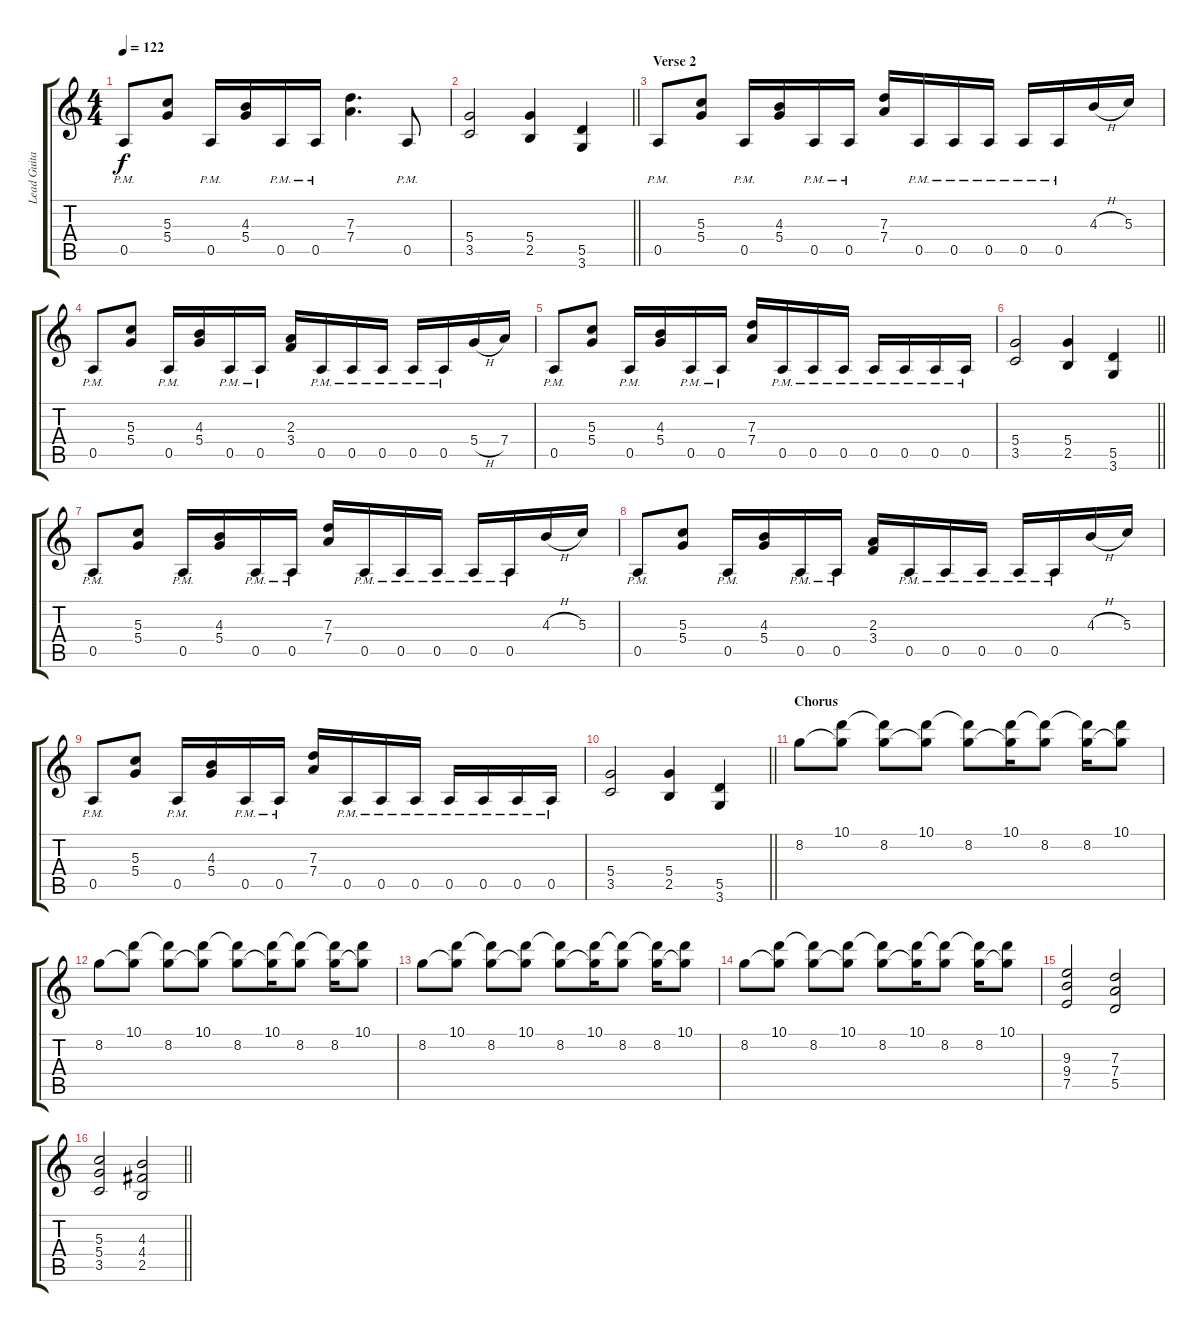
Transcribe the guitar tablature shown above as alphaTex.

\track ("Lead Guitar" "Lead Guita") {instrument distortionguitar}
\staff {score tabs}
\tuning (E4 B3 G3 D3 A2 E2) {hide}
\ts (4 4)
\tempo 122
\clef g2
\ks c
0.5{pm}.8{dy f} (5.3 5.4).8 0.5{pm}.16 (4.3 5.4).16 0.5{pm}.16 0.5{pm}.16 (7.3 7.4).4{d} 0.5{pm}.8 |
\barLineRight lightlight
(5.4 3.5).2 (5.4 2.5).4 (5.5 3.6).4 |
\section ("" "Verse 2")
0.5{pm}.8 (5.3 5.4).8 0.5{pm}.16 (4.3 5.4).16 0.5{pm}.16 0.5{pm}.16 (7.3 7.4).16 0.5{pm}.16 0.5{pm}.16 0.5{pm}.16 0.5{pm}.16 0.5{pm}.16 4.3{h}.16 5.3.16 |
0.5{pm}.8 (5.3 5.4).8 0.5{pm}.16 (4.3 5.4).16 0.5{pm}.16 0.5{pm}.16 (2.3 3.4).16 0.5{pm}.16 0.5{pm}.16 0.5{pm}.16 0.5{pm}.16 0.5{pm}.16 5.4{h}.16 7.4.16 |
0.5{pm}.8 (5.3 5.4).8 0.5{pm}.16 (4.3 5.4).16 0.5{pm}.16 0.5{pm}.16 (7.3 7.4).16 0.5{pm}.16 0.5{pm}.16 0.5{pm}.16 0.5{pm}.16 0.5{pm}.16 0.5{pm}.16 0.5{pm}.16 |
\barLineRight lightlight
(5.4 3.5).2 (5.4 2.5).4 (5.5 3.6).4 |
0.5{pm}.8 (5.3 5.4).8 0.5{pm}.16 (4.3 5.4).16 0.5{pm}.16 0.5{pm}.16 (7.3 7.4).16 0.5{pm}.16 0.5{pm}.16 0.5{pm}.16 0.5{pm}.16 0.5{pm}.16 4.3{h}.16 5.3.16 |
0.5{pm}.8 (5.3 5.4).8 0.5{pm}.16 (4.3 5.4).16 0.5{pm}.16 0.5{pm}.16 (2.3 3.4).16 0.5{pm}.16 0.5{pm}.16 0.5{pm}.16 0.5{pm}.16 0.5{pm}.16 4.3{h}.16 5.3.16 |
0.5{pm}.8 (5.3 5.4).8 0.5{pm}.16 (4.3 5.4).16 0.5{pm}.16 0.5{pm}.16 (7.3 7.4).16 0.5{pm}.16 0.5{pm}.16 0.5{pm}.16 0.5{pm}.16 0.5{pm}.16 0.5{pm}.16 0.5{pm}.16 |
\barLineRight lightlight
(5.4 3.5).2 (5.4 2.5).4 (5.5 3.6).4 |
\section ("" "Chorus")
8.2.8 (10.1 8.2{t}).8 (10.1{t} 8.2).8 (10.1 8.2{t}).8 (10.1{t} 8.2).8 (10.1 8.2{t}).16 (10.1{t} 8.2).8 (10.1{t} 8.2).16 (10.1 8.2{t}).8 |
8.2.8 (10.1 8.2{t}).8 (10.1{t} 8.2).8 (10.1 8.2{t}).8 (10.1{t} 8.2).8 (10.1 8.2{t}).16 (10.1{t} 8.2).8 (10.1{t} 8.2).16 (10.1 8.2{t}).8 |
8.2.8 (10.1 8.2{t}).8 (10.1{t} 8.2).8 (10.1 8.2{t}).8 (10.1{t} 8.2).8 (10.1 8.2{t}).16 (10.1{t} 8.2).8 (10.1{t} 8.2).16 (10.1 8.2{t}).8 |
8.2.8 (10.1 8.2{t}).8 (10.1{t} 8.2).8 (10.1 8.2{t}).8 (10.1{t} 8.2).8 (10.1 8.2{t}).16 (10.1{t} 8.2).8 (10.1{t} 8.2).16 (10.1 8.2{t}).8 |
(9.3 9.4 7.5).2 (7.3 7.4 5.5).2 |
\barLineRight lightlight
(5.3 5.4 3.5).2 (4.3 4.4 2.5).2
